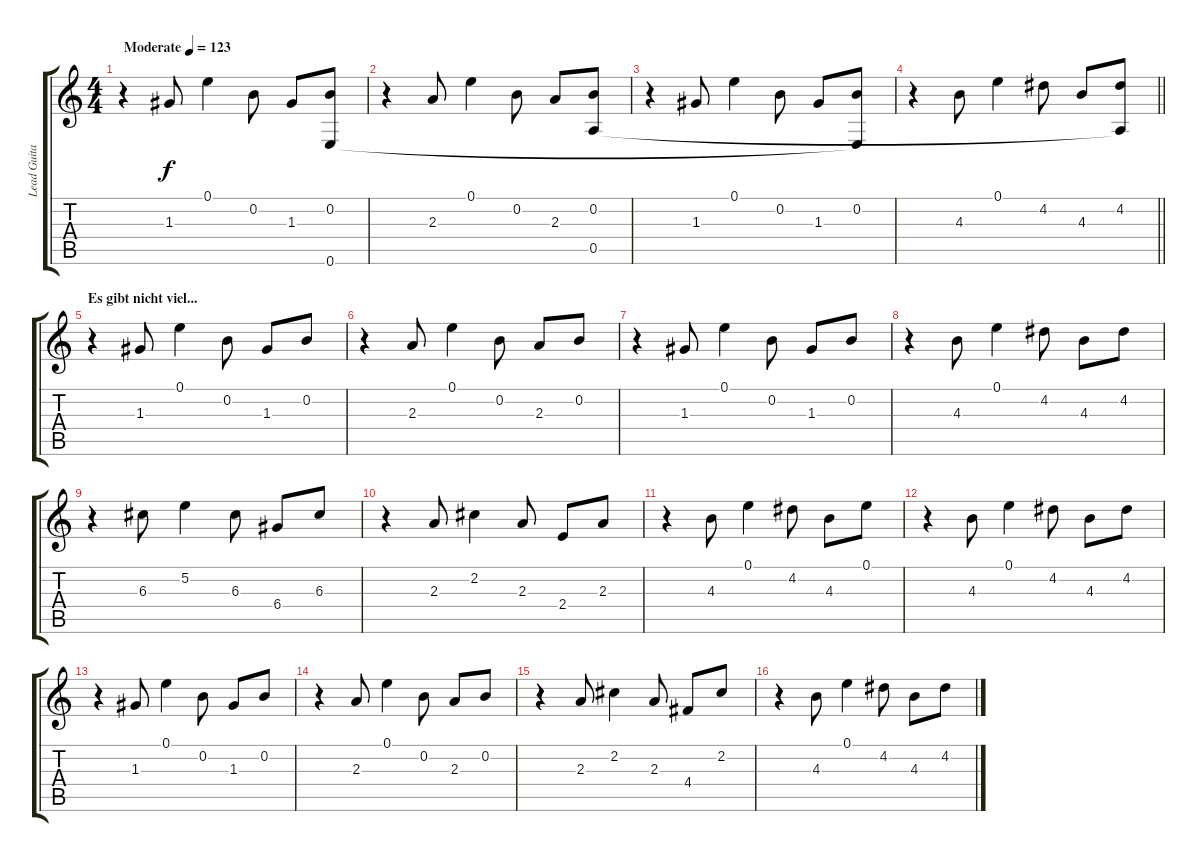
\track ("Lead Guitar" "Lead Guita") {instrument electricguitarclean}
\staff {score tabs}
\tuning (E4 B3 G3 D3 A2 E2) {hide}
\ts (4 4)
\tempo (123 "Moderate")
\clef g2
\ks c
r.4{dy f instrument electricguitarclean} 1.3.8 0.1.4 0.2.8 1.3.8 (0.2 0.6).8 |
r.4 2.3.8 0.1.4 0.2.8 2.3.8 (0.2 0.5).8 |
r.4 1.3.8 0.1.4 0.2.8 1.3.8 (0.2 0.6{t}).8 |
\barLineRight lightlight
r.4 4.3.8 0.1.4 4.2.8 4.3.8 (4.2 0.5{t}).8 |
\section ("" "Es gibt nicht viel...")
r.4 1.3.8 0.1.4 0.2.8 1.3.8 0.2.8 |
r.4 2.3.8 0.1.4 0.2.8 2.3.8 0.2.8 |
r.4 1.3.8 0.1.4 0.2.8 1.3.8 0.2.8 |
r.4 4.3.8 0.1.4 4.2.8 4.3.8 4.2.8 |
r.4 6.3.8 5.2.4 6.3.8 6.4.8 6.3.8 |
r.4 2.3.8 2.2.4 2.3.8 2.4.8 2.3.8 |
r.4 4.3.8 0.1.4 4.2.8 4.3.8 0.1.8 |
r.4 4.3.8 0.1.4 4.2.8 4.3.8 4.2.8 |
r.4 1.3.8 0.1.4 0.2.8 1.3.8 0.2.8 |
r.4 2.3.8 0.1.4 0.2.8 2.3.8 0.2.8 |
r.4 2.3.8 2.2.4 2.3.8 4.4.8 2.2.8 |
r.4 4.3.8 0.1.4 4.2.8 4.3.8 4.2.8
